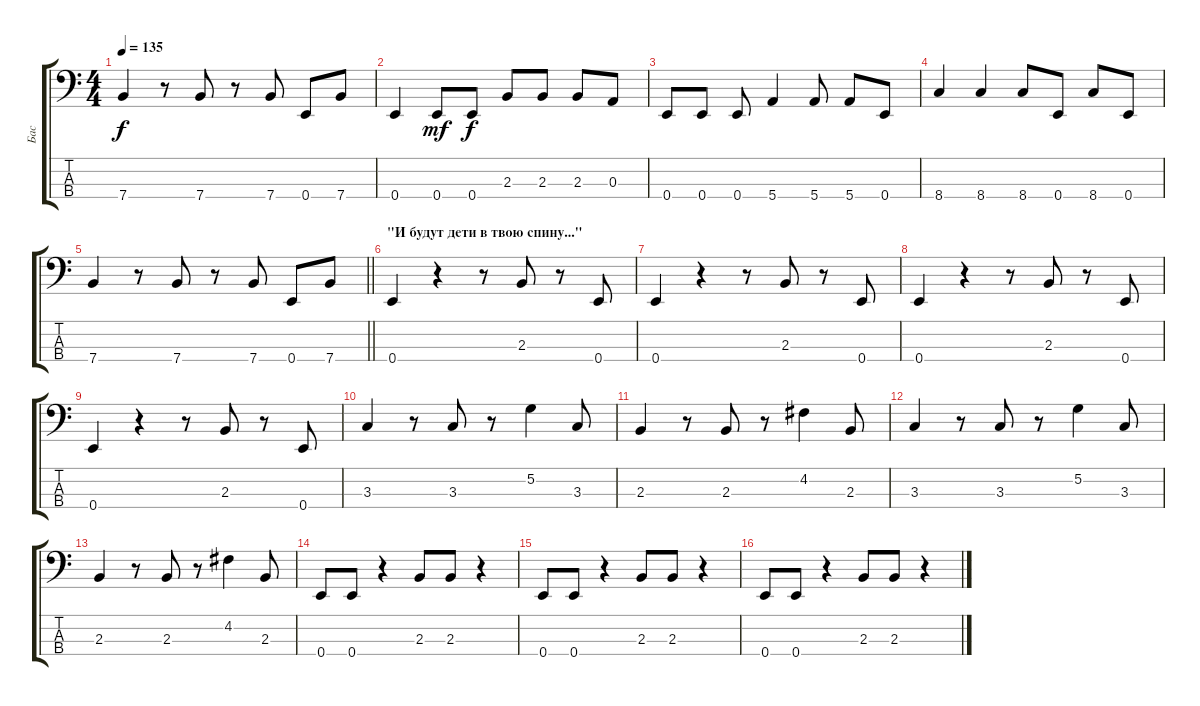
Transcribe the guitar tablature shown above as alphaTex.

\track ("Бас" "Бас") {instrument electricbassfinger}
\staff {score tabs}
\tuning (G2 D2 A1 E1) {hide}
\ts (4 4)
\tempo 135
\clef f4
\ks c
7.4.4{dy f} r.8 7.4.8 r.8 7.4.8 0.4.8 7.4.8 |
0.4.4 0.4.8{dy mf} 0.4.8{dy f} 2.3.8 2.3.8 2.3.8 0.3.8 |
0.4.8 0.4.8 0.4.8 5.4.4 5.4.8 5.4.8 0.4.8 |
8.4.4 8.4.4 8.4.8 0.4.8 8.4.8 0.4.8 |
\barLineRight lightlight
7.4.4 r.8 7.4.8 r.8 7.4.8 0.4.8 7.4.8 |
\section ("" "\"И будут дети в твою спину...\"")
0.4.4 r.4 r.8 2.3.8 r.8 0.4.8 |
0.4.4 r.4 r.8 2.3.8 r.8 0.4.8 |
0.4.4 r.4 r.8 2.3.8 r.8 0.4.8 |
0.4.4 r.4 r.8 2.3.8 r.8 0.4.8 |
3.3.4 r.8 3.3.8 r.8 5.2.4 3.3.8 |
2.3.4 r.8 2.3.8 r.8 4.2.4 2.3.8 |
3.3.4 r.8 3.3.8 r.8 5.2.4 3.3.8 |
2.3.4 r.8 2.3.8 r.8 4.2.4 2.3.8 |
0.4.8 0.4.8 r.4 2.3.8 2.3.8 r.4 |
0.4.8 0.4.8 r.4 2.3.8 2.3.8 r.4 |
0.4.8 0.4.8 r.4 2.3.8 2.3.8 r.4
